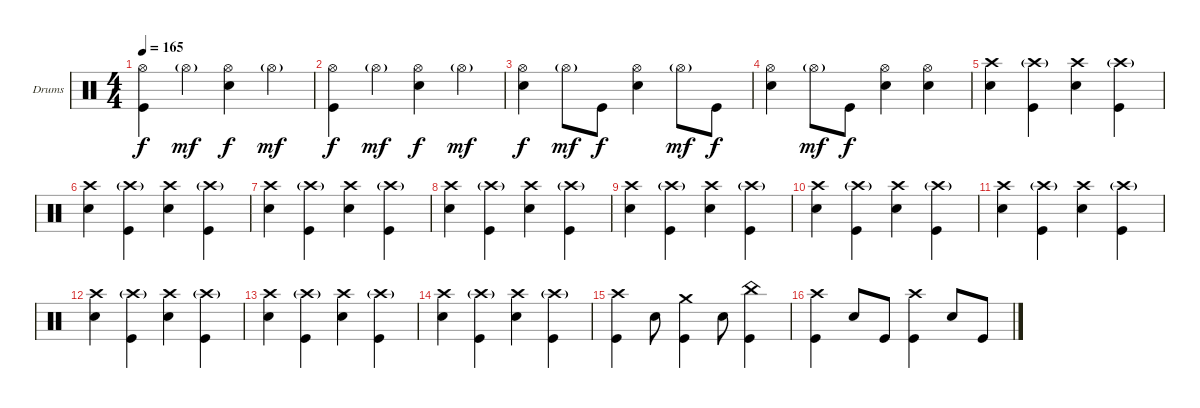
\bracketExtendMode groupsimilarinstruments
\firstSystemTrackNameOrientation horizontal
\otherSystemsTrackNameOrientation horizontal
\track ("Drumkit" "Drums") {instrument percussion}
\staff {score}
\articulation defaults
\ts (4 4)
\tempo 165
\clef neutral
\ks c
("Hi-Hat (open)" "Kick (hit)").4{dy f} "Hi-Hat (open)"{g}.4{dy mf} ("Hi-Hat (open)" "Snare (hit) 2").4{dy f} "Hi-Hat (open)"{g}.4{dy mf} |
("Hi-Hat (open)" "Kick (hit)").4{dy f} "Hi-Hat (open)"{g}.4{dy mf} ("Hi-Hat (open)" "Snare (hit) 2").4{dy f} "Hi-Hat (open)"{g}.4{dy mf} |
("Hi-Hat (open)" "Snare (hit) 2").4{dy f} "Hi-Hat (open)"{g}.8{dy mf} "Kick (hit)".8{dy f} ("Hi-Hat (open)" "Snare (hit) 2").4 "Hi-Hat (open)"{g}.8{dy mf} "Kick (hit)".8{dy f} |
("Hi-Hat (open)" "Snare (hit) 2").4 "Hi-Hat (open)"{g}.8{dy mf} "Kick (hit)".8{dy f} ("Hi-Hat (open)" "Snare (hit) 2").4 ("Hi-Hat (open)" "Snare (hit) 2").4 |
("Crash high (hit)" "Snare (hit) 2").4 ("Crash high (hit)"{g} "Kick (hit)").4 ("Crash high (hit)" "Snare (hit) 2").4 ("Crash high (hit)"{g} "Kick (hit)").4 |
("Crash high (hit)" "Snare (hit) 2").4 ("Crash high (hit)"{g} "Kick (hit)").4 ("Crash high (hit)" "Snare (hit) 2").4 ("Crash high (hit)"{g} "Kick (hit)").4 |
("Crash high (hit)" "Snare (hit) 2").4 ("Crash high (hit)"{g} "Kick (hit)").4 ("Crash high (hit)" "Snare (hit) 2").4 ("Crash high (hit)"{g} "Kick (hit)").4 |
("Crash high (hit)" "Snare (hit) 2").4 ("Crash high (hit)"{g} "Kick (hit)").4 ("Crash high (hit)" "Snare (hit) 2").4 ("Crash high (hit)"{g} "Kick (hit)").4 |
("Crash high (hit)" "Snare (hit) 2").4 ("Crash high (hit)"{g} "Kick (hit)").4 ("Crash high (hit)" "Snare (hit) 2").4 ("Crash high (hit)"{g} "Kick (hit)").4 |
("Crash high (hit)" "Snare (hit) 2").4 ("Crash high (hit)"{g} "Kick (hit)").4 ("Crash high (hit)" "Snare (hit) 2").4 ("Crash high (hit)"{g} "Kick (hit)").4 |
("Crash high (hit)" "Snare (hit) 2").4 ("Crash high (hit)"{g} "Kick (hit)").4 ("Crash high (hit)" "Snare (hit) 2").4 ("Crash high (hit)"{g} "Kick (hit)").4 |
("Crash high (hit)" "Snare (hit) 2").4 ("Crash high (hit)"{g} "Kick (hit)").4 ("Crash high (hit)" "Snare (hit) 2").4 ("Crash high (hit)"{g} "Kick (hit)").4 |
("Crash high (hit)" "Snare (hit) 2").4 ("Crash high (hit)"{g} "Kick (hit)").4 ("Crash high (hit)" "Snare (hit) 2").4 ("Crash high (hit)"{g} "Kick (hit)").4 |
("Crash high (hit)" "Snare (hit) 2").4 ("Crash high (hit)"{g} "Kick (hit)").4 ("Crash high (hit)" "Snare (hit) 2").4 ("Crash high (hit)"{g} "Kick (hit)").4 |
("Crash high (hit)" "Kick (hit)").4 "Snare (hit) 2".8 ("Crash medium (hit)" "Kick (hit)").4 "Snare (hit) 2".8 ("China (hit)" "Kick (hit)").4 |
("Crash high (hit)" "Kick (hit)").4 "Snare (hit) 2".8 "Kick (hit)".8 ("Crash high (hit)" "Kick (hit)").4 "Snare (hit) 2".8 "Kick (hit)".8
